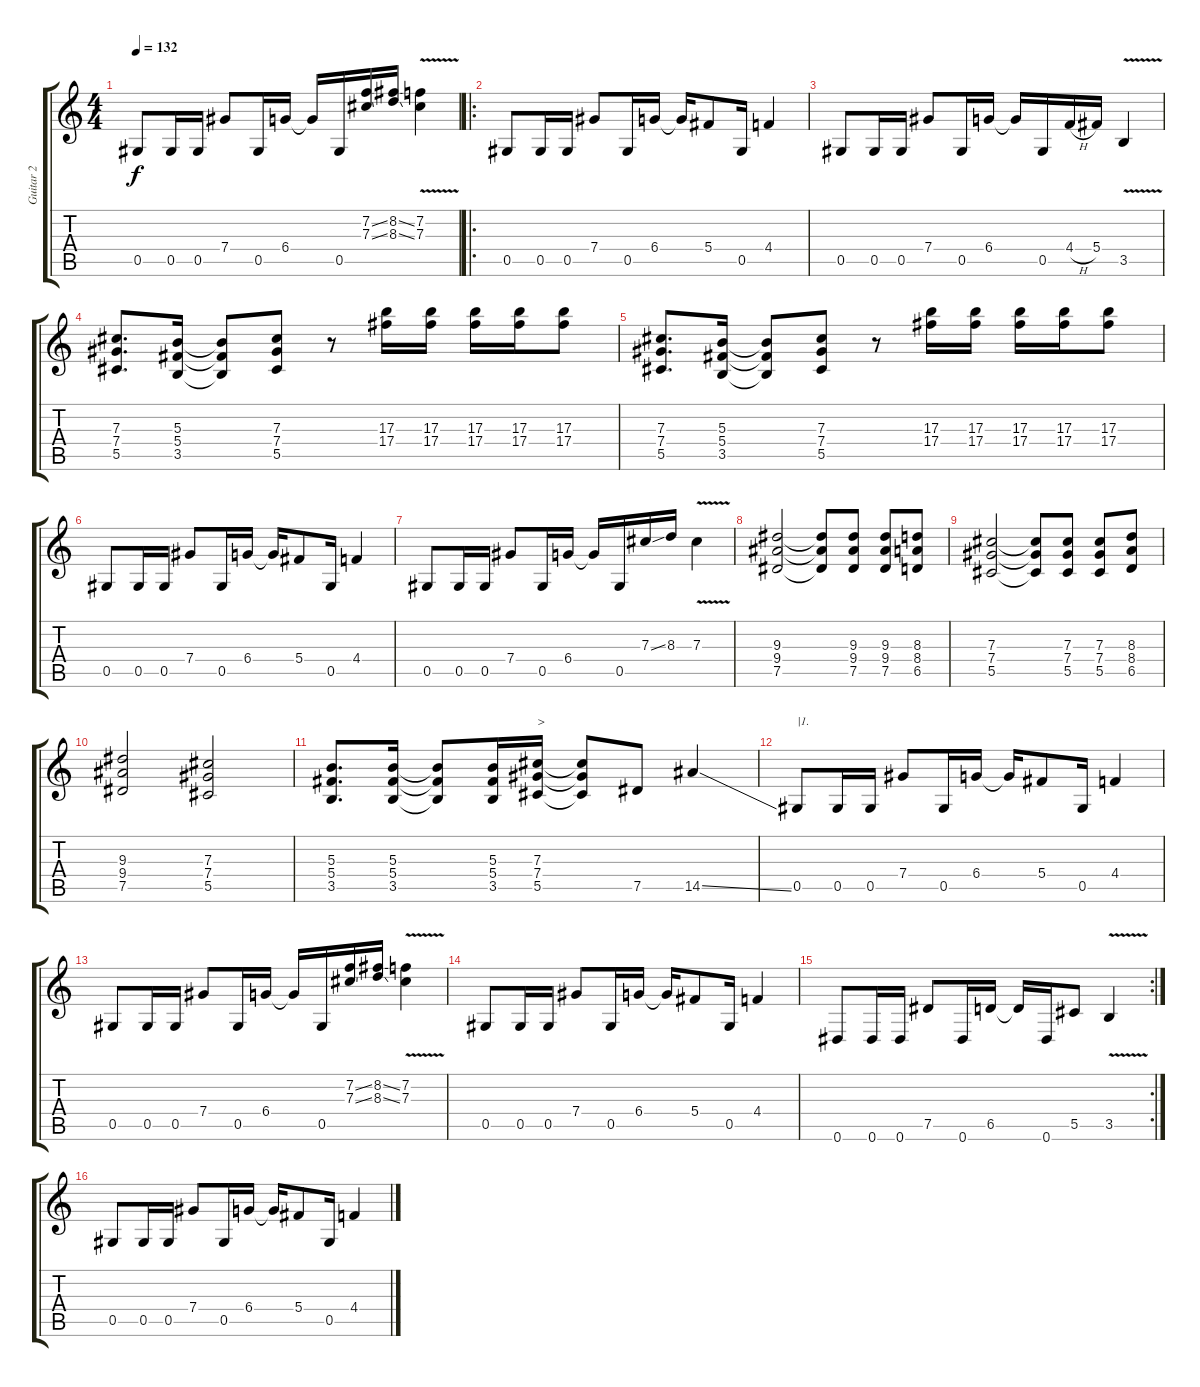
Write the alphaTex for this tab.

\track ("Guitar 2" "Guitar 2") {instrument distortionguitar}
\staff {score tabs}
\tuning (Eb4 Bb3 Gb3 Db3 Ab2 Eb2) {hide}
\ts (4 4)
\tempo 132
\clef g2
\ks c
0.5.8{dy f} 0.5.16 0.5.16 7.4.8 0.5.16 6.4.16 6.4{t}.16 0.5.16 (7.2{ss} 7.3{ss}).16 (8.2{ss} 8.3{ss}).16 (7.2{v} 7.3{v}).4 |
\ro
0.5.8 0.5.16 0.5.16 7.4.8 0.5.16 6.4.16 6.4{t}.16 5.4.8 0.5.16 4.4.4 |
0.5.8 0.5.16 0.5.16 7.4.8 0.5.16 6.4.16 6.4{t}.16 0.5.16 4.4{h}.16 5.4.16 3.5{v}.4 |
(7.3 7.4 5.5).8{d} (5.3 5.4 3.5).16 (5.3{t} 5.4{t} 3.5{t}).8 (7.3 7.4 5.5).8 r.8 (17.3 17.4).16 (17.3 17.4).16 (17.3 17.4).16 (17.3 17.4).16 (17.3 17.4).8 |
(7.3 7.4 5.5).8{d} (5.3 5.4 3.5).16 (5.3{t} 5.4{t} 3.5{t}).8 (7.3 7.4 5.5).8 r.8 (17.3 17.4).16 (17.3 17.4).16 (17.3 17.4).16 (17.3 17.4).16 (17.3 17.4).8 |
0.5.8 0.5.16 0.5.16 7.4.8 0.5.16 6.4.16 6.4{t}.16 5.4.8 0.5.16 4.4.4 |
0.5.8 0.5.16 0.5.16 7.4.8 0.5.16 6.4.16 6.4{t}.16 0.5.16 7.3{ss}.16 8.3.16 7.3{v}.4 |
(9.3 9.4 7.5).2 (9.3{t} 9.4{t} 7.5{t}).8 (9.3 9.4 7.5).8 (9.3 9.4 7.5).8 (8.3 8.4 6.5).8 |
(7.3 7.4 5.5).2 (7.3{t} 7.4{t} 5.5{t}).8 (7.3 7.4 5.5).8 (7.3 7.4 5.5).8 (8.3 8.4 6.5).8 |
(9.3 9.4 7.5).2 (7.3 7.4 5.5).2 |
(5.3 5.4 3.5).8{d} (5.3 5.4 3.5).16 (5.3{t} 5.4{t} 3.5{t}).8 (5.3 5.4 3.5).16 (7.3 7.4 5.5).16{txt ">"} (7.3{t} 7.4{t} 5.5{t}).8 7.5.8 14.5{ss}.4 |
0.5.8{txt "|1."} 0.5.16 0.5.16 7.4.8 0.5.16 6.4.16 6.4{t}.16 5.4.8 0.5.16 4.4.4 |
0.5.8 0.5.16 0.5.16 7.4.8 0.5.16 6.4.16 6.4{t}.16 0.5.16 (7.2{ss} 7.3{ss}).16 (8.2{ss} 8.3{ss}).16 (7.2{v} 7.3{v}).4 |
0.5.8 0.5.16 0.5.16 7.4.8 0.5.16 6.4.16 6.4{t}.16 5.4.8 0.5.16 4.4.4 |
\rc 2
0.6.8 0.6.16 0.6.16 7.5.8 0.6.16 6.5.16 6.5{t}.16 0.6.16 5.5.8 3.5{v}.4 |
0.5.8 0.5.16 0.5.16 7.4.8 0.5.16 6.4.16 6.4{t}.16 5.4.8 0.5.16 4.4.4
